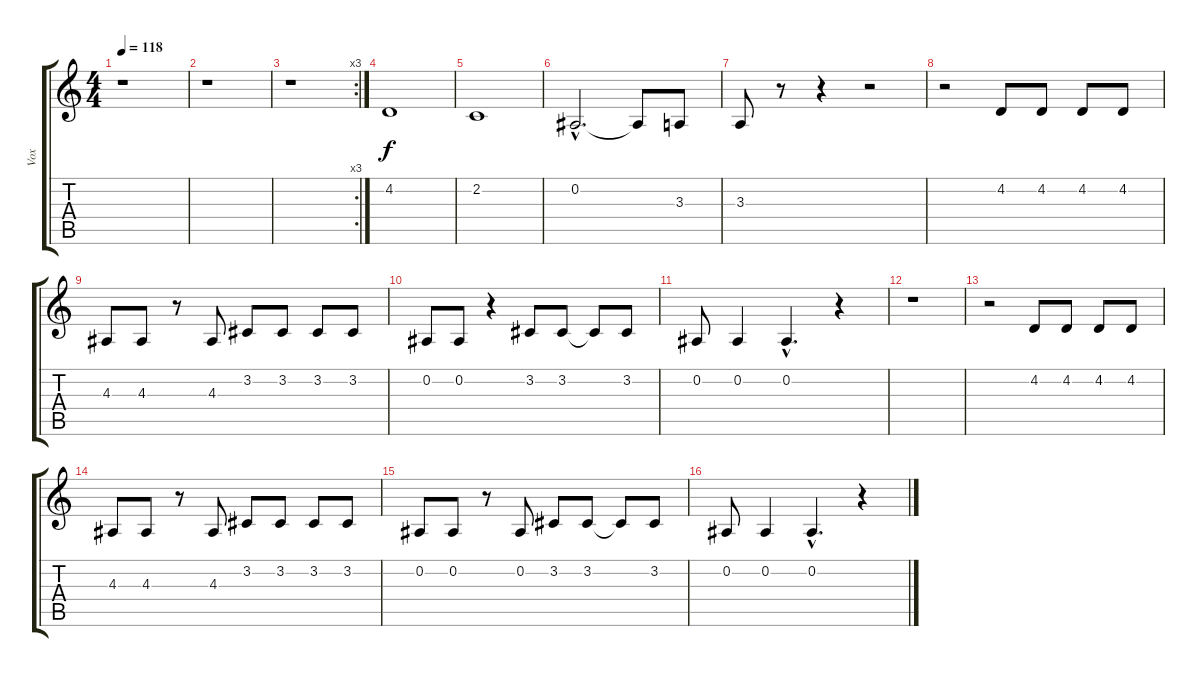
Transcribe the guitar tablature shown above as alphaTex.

\track ("Vox" "Vox") {instrument drawbarorgan}
\staff {score tabs}
\tuning (Eb4 Bb3 Gb3 Db3 Ab2 Eb2) {hide}
\ts (4 4)
\tempo 118
\clef g2
\ks c
r.1{dy f} |
r.1 |
\rc 3
r.1 |
4.2.1 |
2.2.1 |
0.2{hac}.2{d} 0.2{t}.8 3.3.8 |
3.3.8 r.8 r.4 r.2 |
r.2 4.2.8 4.2.8 4.2.8 4.2.8 |
4.3.8 4.3.8 r.8 4.3.8 3.2.8 3.2.8 3.2.8 3.2.8 |
0.2.8 0.2.8 r.4 3.2.8 3.2.8 3.2{t}.8 3.2.8 |
0.2.8 0.2.4 0.2{hac}.4{d} r.4 |
r.1 |
r.2 4.2.8 4.2.8 4.2.8 4.2.8 |
4.3.8 4.3.8 r.8 4.3.8 3.2.8 3.2.8 3.2.8 3.2.8 |
0.2.8 0.2.8 r.8 0.2.8 3.2.8 3.2.8 3.2{t}.8 3.2.8 |
0.2.8 0.2.4 0.2{hac}.4{d} r.4
